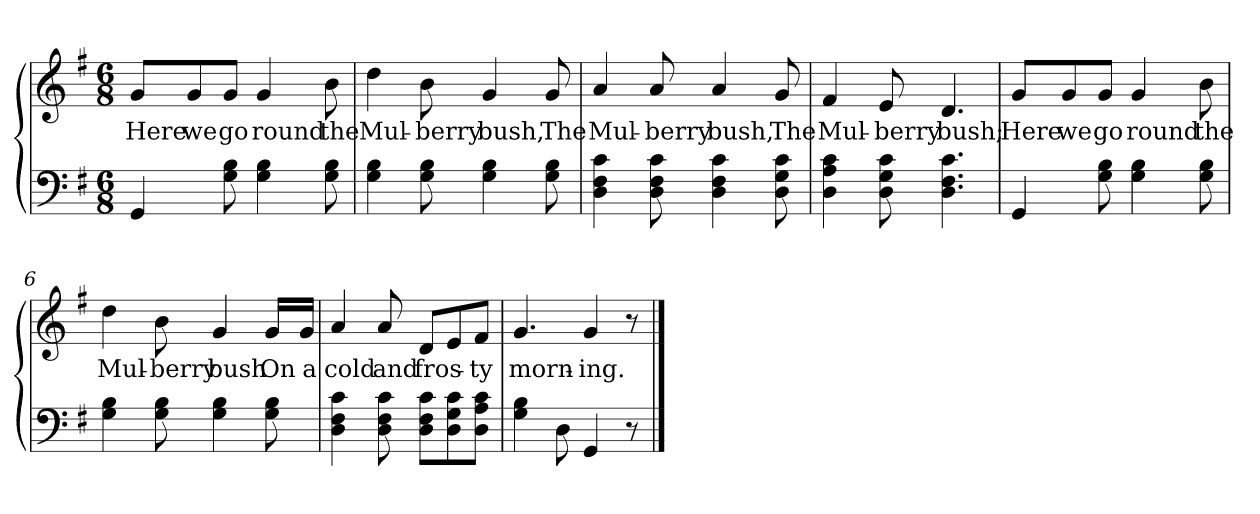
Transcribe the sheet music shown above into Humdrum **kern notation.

**kern	**kern	**text
*part1	*part1	*part1
*staff2	*staff1	*staff1
*clefF4	*clefG2	*
*k[f#]	*k[f#]	*
*G:	*G:	*
*M6/8	*M6/8	*
=1	=1	=1
!	!	!LO:LY:b
4GG/	8g/L	Here
!	!	!LO:LY:b
.	8g/	we
!	!	!LO:LY:b
8G\ 8B\	8g/J	go
!	!	!LO:LY:b
4G\ 4B\	4g/	round
!	!	!LO:LY:b
8G\ 8B\	8b\	the
=2	=2	=2
!	!	!LO:LY:b
4G\ 4B\	4dd\	Mul-
!	!	!LO:LY:b
8G\ 8B\	8b\	-berry
!	!	!LO:LY:b
4G\ 4B\	4g/	bush,
!	!	!LO:LY:b
8G\ 8B\	8g/	The
!!LO:LB:g=z
=3	=3	=3
!	!	!LO:LY:b
4D\ 4F#\ 4c\	4a/	Mul-
!	!	!LO:LY:b
8D\ 8F#\ 8c\	8a/	-berry
!	!	!LO:LY:b
4D\ 4F#\ 4c\	4a/	bush,
!	!	!LO:LY:b
8D\ 8G\ 8c\	8g/	The
=4	=4	=4
!	!	!LO:LY:b
4D\ 4A\ 4c\	4f#/	Mul-
!	!	!LO:LY:b
8D\ 8G\ 8c\	8e/	-berry
!	!	!LO:LY:b
4.D\ 4.F#\ 4.c\	4.d/	bush;
=5	=5	=5
!	!	!LO:LY:b
4GG/	8g/L	Here
!	!	!LO:LY:b
.	8g/	we
!	!	!LO:LY:b
8G\ 8B\	8g/J	go
!	!	!LO:LY:b
4G\ 4B\	4g/	round
!	!	!LO:LY:b
8G\ 8B\	8b\	the
!!LO:LB:g=z
=6	=6	=6
!	!	!LO:LY:b
4G\ 4B\	4dd\	Mul-
!	!	!LO:LY:b
8G\ 8B\	8b\	-berry
!	!	!LO:LY:b
4G\ 4B\	4g/	bush
!	!	!LO:LY:b
8G\ 8B\	16g/LL	On
!	!	!LO:LY:b
.	16g/JJ	a
=7	=7	=7
!	!	!LO:LY:b
4D\ 4F#\ 4c\	4a/	cold
!	!	!LO:LY:b
8D\ 8F#\ 8c\	8a/	and
!	!	!LO:LY:b
8D\ 8F#\ 8c\L	8d/L	fros-
8D\ 8G\ 8c\	8e/	.
!	!	!LO:LY:b
8D\ 8A\ 8c\J	8f#/J	-ty
=8	=8	=8
!	!	!LO:LY:b
4G\ 4B\	4.g/	morn-
8D\	.	.
!	!	!LO:LY:b
4GG/	4g/	-ing.
8r	8r	.
==	==	==
*-	*-	*-
